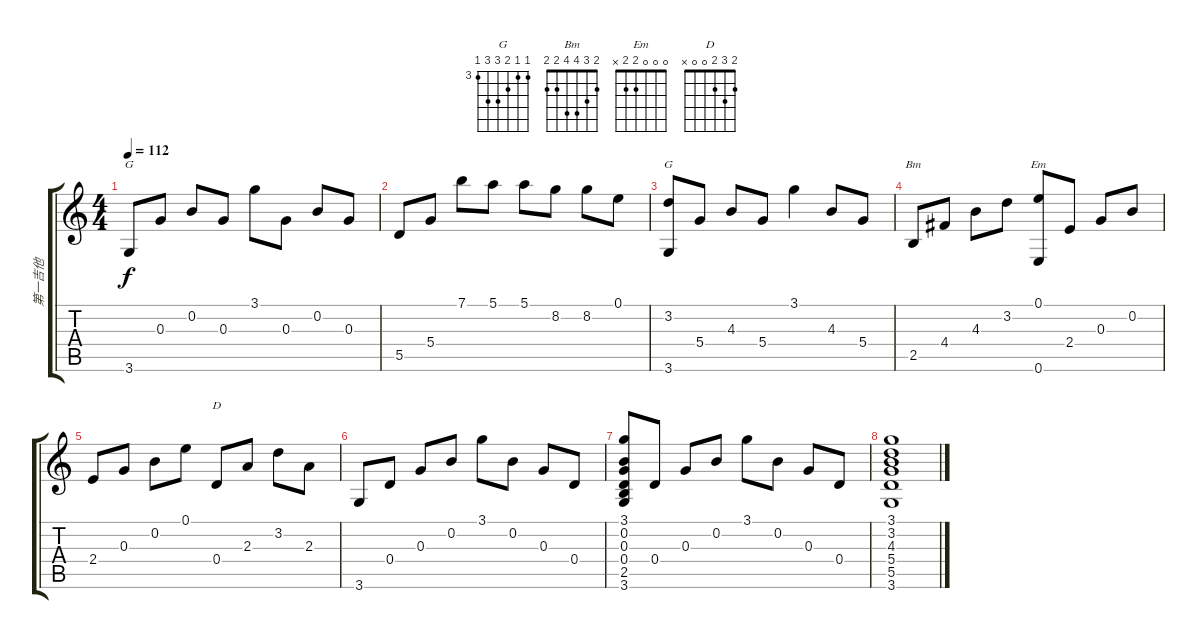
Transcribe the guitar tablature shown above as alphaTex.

\track ("第一吉他" "第一吉他") {instrument acousticguitarnylon}
\staff {score tabs}
\tuning (E4 B3 G3 D3 A2 E2) {hide}
\chord ("G" 3 0 0 0 2 3)
\chord ("G" 3 3 4 5 5 3) {firstfret 3}
\chord ("Bm" 2 3 4 4 2 2)
\chord ("Em" 0 0 0 2 2 x)
\chord ("D" 2 3 2 0 0 x)
\ts (4 4)
\tempo 112
\clef g2
\ks c
3.6.8{ch "G" dy f} 0.3.8 0.2.8 0.3.8 3.1.8 0.3.8 0.2.8 0.3.8 |
5.5.8 5.4.8 7.1.8 5.1.8 5.1.8 8.2.8 8.2.8 0.1.8 |
(3.2 3.6).8{ch "G"} 5.4.8 4.3.8 5.4.8 3.1.4 4.3.8 5.4.8 |
2.5.8{ch "Bm"} 4.4.8 4.3.8 3.2.8 (0.1 0.6).8{ch "Em"} 2.4.8 0.3.8 0.2.8 |
2.4.8 0.3.8 0.2.8 0.1.8 0.4.8{ch "D"} 2.3.8 3.2.8 2.3.8 |
3.6.8 0.4.8 0.3.8 0.2.8 3.1.8 0.2.8 0.3.8 0.4.8 |
(3.1 0.2 0.3 0.4 2.5 3.6).8 0.4.8 0.3.8 0.2.8 3.1.8 0.2.8 0.3.8 0.4.8 |
(3.1 3.2 4.3 5.4 5.5 3.6).1
